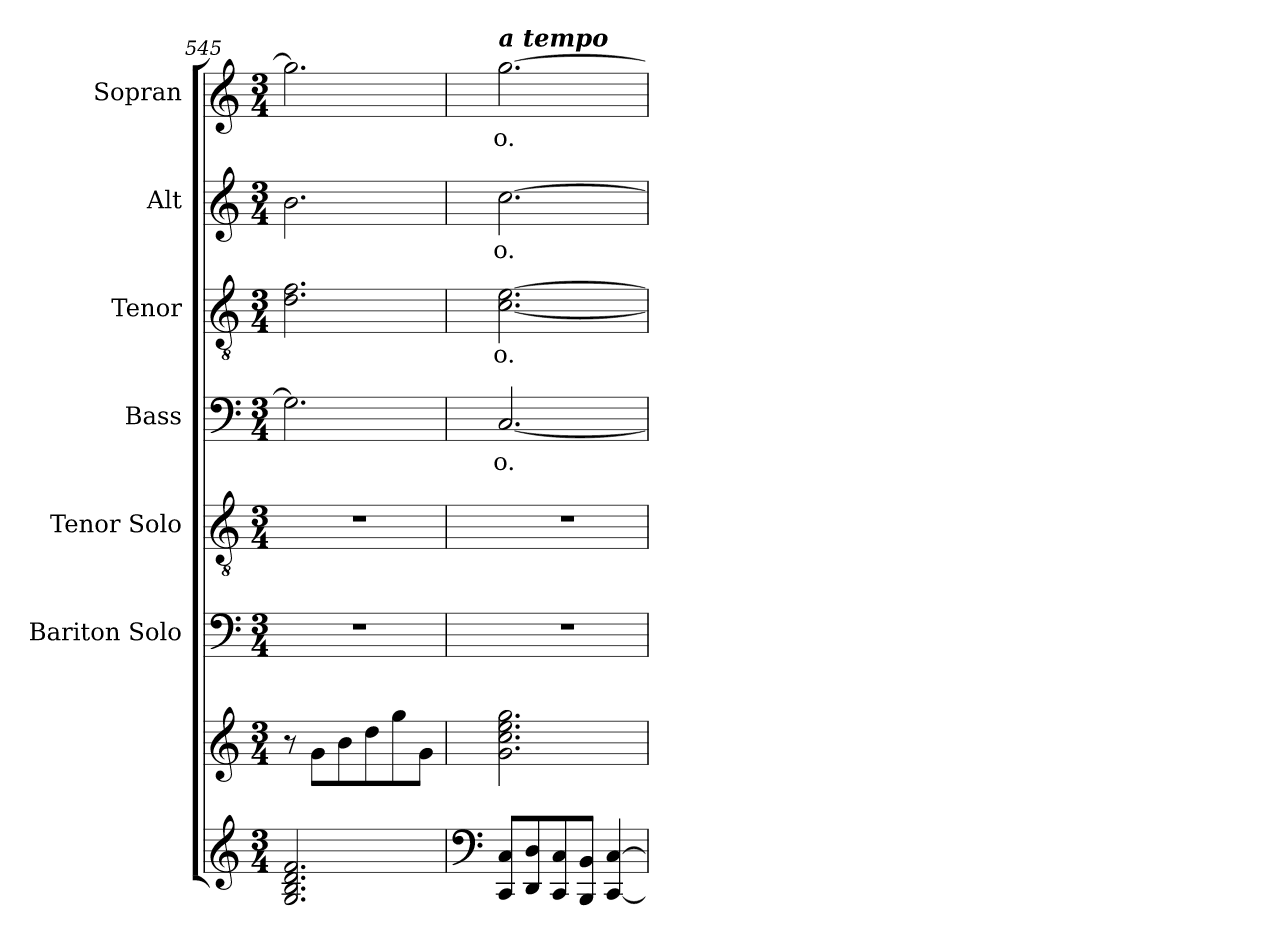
**kern	**kern	**kern	**kern	**kern	**text	**kern	**text	**kern	**text	**kern	**text
*part7	*part7	*part6	*part5	*part4	*part4	*part3	*part3	*part2	*part2	*part1	*part1
*staff8	*staff7	*staff6	*staff5	*staff4	*staff4	*staff3	*staff3	*staff2	*staff2	*staff1	*staff1
*	*	*I"Bariton Solo	*I"Tenor Solo	*I"Bass	*	*I"Tenor	*	*I"Alt	*	*I"Sopran	*
*	*	*	*	*I'B.	*	*I'T.	*	*I'A.	*	*I'S.	*
!!LO:LB:g=z
*clefG2	*clefG2	*clefF4	*clefGv2	*clefF4	*	*clefGv2	*	*clefG2	*	*clefG2	*
*k[]	*k[]	*k[]	*k[]	*k[]	*	*k[]	*	*k[]	*	*k[]	*
*C:	*C:	*C:	*C:	*C:	*	*C:	*	*C:	*	*C:	*
*M3/4	*M3/4	*M3/4	*M3/4	*M3/4	*	*M3/4	*	*M3/4	*	*M3/4	*
=545	=545	=545	=545	=545	=545	=545	=545	=545	=545	=545	=545
2.G/ 2.B/ 2.d/ 2.f/	8r	2.r	2.r	2.G\]	.	2.d\ 2.f\	.	2.b\	.	2.gg\]	.
.	8g\L	.	.	.	.	.	.	.	.	.	.
.	8b\	.	.	.	.	.	.	.	.	.	.
.	8dd\	.	.	.	.	.	.	.	.	.	.
.	8gg\	.	.	.	.	.	.	.	.	.	.
.	8g\J	.	.	.	.	.	.	.	.	.	.
=546	=546	=546	=546	=546	=546	=546	=546	=546	=546	=546	=546
*clefF4	*	*	*	*	*	*	*	*	*	*	*
!	!	!	!	!	!	!	!	!	!	!LO:TX:a:Bi:t=a tempo	!
!	!	!	!	!	!LO:LY:b	!	!LO:LY:b	!	!LO:LY:b	!	!LO:LY:b
8CC/ 8C/L	2.g\ 2.cc\ 2.ee\ 2.gg\	2.r	2.r	[2.C/	-o.	[2.c\ [2.e\	-o.	[2.cc\	-o.	[2.gg\	-o.
8DD/ 8D/	.	.	.	.	.	.	.	.	.	.	.
8CC/ 8C/	.	.	.	.	.	.	.	.	.	.	.
8BBB/ 8BB/J	.	.	.	.	.	.	.	.	.	.	.
[4CC/ [4C/	.	.	.	.	.	.	.	.	.	.	.
=	=	=	=	=	=	=	=	=	=	=	=
*-	*-	*-	*-	*-	*-	*-	*-	*-	*-	*-	*-
